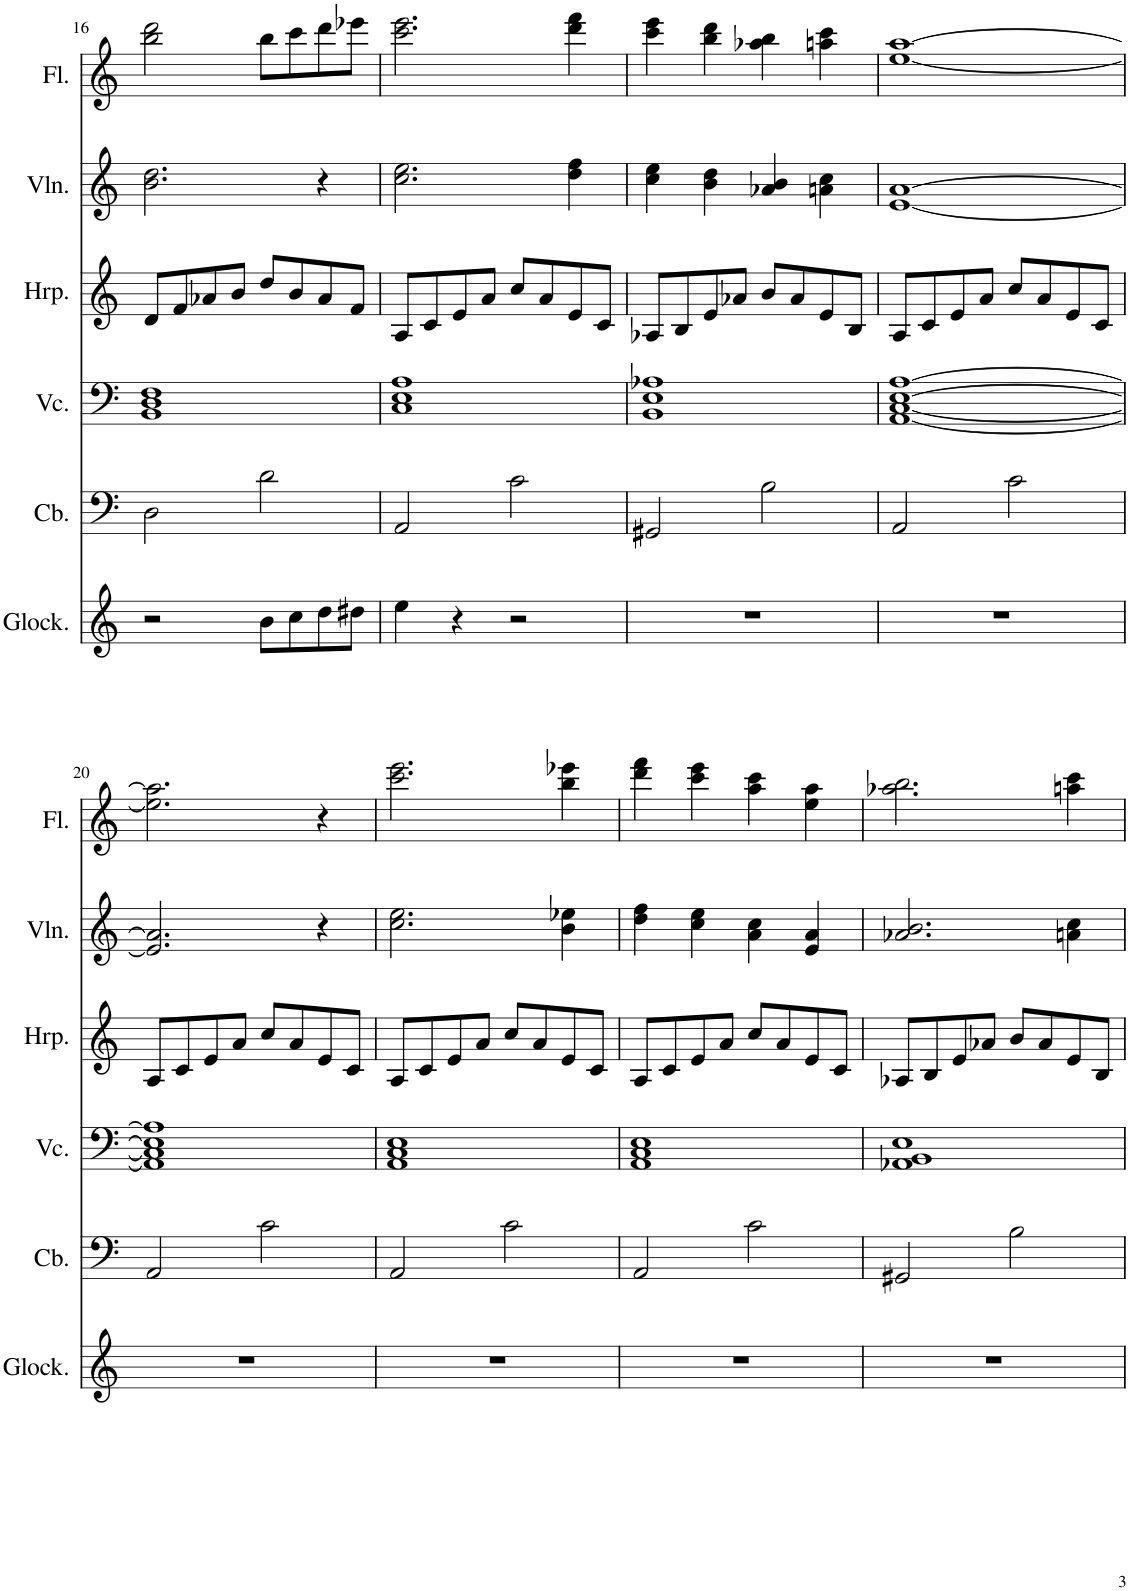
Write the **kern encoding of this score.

**kern	**kern	**kern	**kern	**kern	**kern
*part6	*part5	*part4	*part3	*part2	*part1
*staff6	*staff5	*staff4	*staff3	*staff2	*staff1
*I"グロッケンシュピール	*I"コントラバス	*I"チェロ	*I"ハープ	*I"ヴァイオリン	*I"フルート
!!LO:PB:g=z
*clefG2	*clefF4	*clefF4	*clefG2	*clefG2	*clefG2
*Trd-14c-24	*Trd7c12	*	*	*	*
*k[]	*k[]	*k[]	*k[]	*k[]	*k[]
*M4/4	*M4/4	*M4/4	*M4/4	*M4/4	*M4/4
=16	=16	=16	=16	=16	=16
2r	2D\	1BB 1D 1F	8d/L	2.b\ 2.dd\	2bb\ 2ddd\
.	.	.	8f/	.	.
.	.	.	8a-X/	.	.
.	.	.	8b/J	.	.
8b\L	2d\	.	8dd/L	.	8bb\L
8cc\	.	.	8b/	.	8ccc\
8dd\	.	.	8a-/	4r	8ddd\
8dd#X\J	.	.	8f/J	.	8eee-X\J
=17	=17	=17	=17	=17	=17
4ee\	2AA/	1C 1E 1A	8A/L	2.cc\ 2.ee\	2.ccc\ 2.eee\
.	.	.	8c/	.	.
4r	.	.	8e/	.	.
.	.	.	8a/J	.	.
2r	2c\	.	8cc/L	.	.
.	.	.	8a/	.	.
.	.	.	8e/	4dd\ 4ff\	4ddd\ 4fff\
.	.	.	8c/J	.	.
=18	=18	=18	=18	=18	=18
1r	2GG#X/	1BB 1E 1A-X	8A-X/L	4cc\ 4ee\	4ccc\ 4eee\
.	.	.	8B/	.	.
.	.	.	8e/	4b\ 4dd\	4bb\ 4ddd\
.	.	.	8a-X/J	.	.
.	2B\	.	8b/L	4a-X/ 4b/	4aa-X\ 4bb\
.	.	.	8a-/	.	.
.	.	.	8e/	4an\ 4cc\	4aan\ 4ccc\
.	.	.	8B/J	.	.
=19	=19	=19	=19	=19	=19
1r	2AA/	[1AA [1C [1E [1A	8A/L	[1e [1a	[1ee [1aa
.	.	.	8c/	.	.
.	.	.	8e/	.	.
.	.	.	8a/J	.	.
.	2c\	.	8cc/L	.	.
.	.	.	8a/	.	.
.	.	.	8e/	.	.
.	.	.	8c/J	.	.
!!LO:LB:g=z
=20	=20	=20	=20	=20	=20
1r	2AA/	1AA] 1C] 1E] 1A]	8A/L	2.e/] 2.a/]	2.ee\] 2.aa\]
.	.	.	8c/	.	.
.	.	.	8e/	.	.
.	.	.	8a/J	.	.
.	2c\	.	8cc/L	.	.
.	.	.	8a/	.	.
.	.	.	8e/	4r	4r
.	.	.	8c/J	.	.
=21	=21	=21	=21	=21	=21
1r	2AA/	1AA 1C 1E	8A/L	2.cc\ 2.ee\	2.ccc\ 2.eee\
.	.	.	8c/	.	.
.	.	.	8e/	.	.
.	.	.	8a/J	.	.
.	2c\	.	8cc/L	.	.
.	.	.	8a/	.	.
.	.	.	8e/	4b\ 4ee-X\	4bb\ 4eee-X\
.	.	.	8c/J	.	.
=22	=22	=22	=22	=22	=22
1r	2AA/	1AA 1C 1E	8A/L	4dd\ 4ff\	4ddd\ 4fff\
.	.	.	8c/	.	.
.	.	.	8e/	4cc\ 4ee\	4ccc\ 4eee\
.	.	.	8a/J	.	.
.	2c\	.	8cc/L	4a\ 4cc\	4aa\ 4ccc\
.	.	.	8a/	.	.
.	.	.	8e/	4e/ 4a/	4ee\ 4aa\
.	.	.	8c/J	.	.
=23	=23	=23	=23	=23	=23
1r	2GG#X/	1AA-X 1BB 1E	8A-X/L	2.a-X/ 2.b/	2.aa-X\ 2.bb\
.	.	.	8B/	.	.
.	.	.	8e/	.	.
.	.	.	8a-X/J	.	.
.	2B\	.	8b/L	.	.
.	.	.	8a-/	.	.
.	.	.	8e/	4an\ 4cc\	4aan\ 4ccc\
.	.	.	8B/J	.	.
=	=	=	=	=	=
*-	*-	*-	*-	*-	*-
